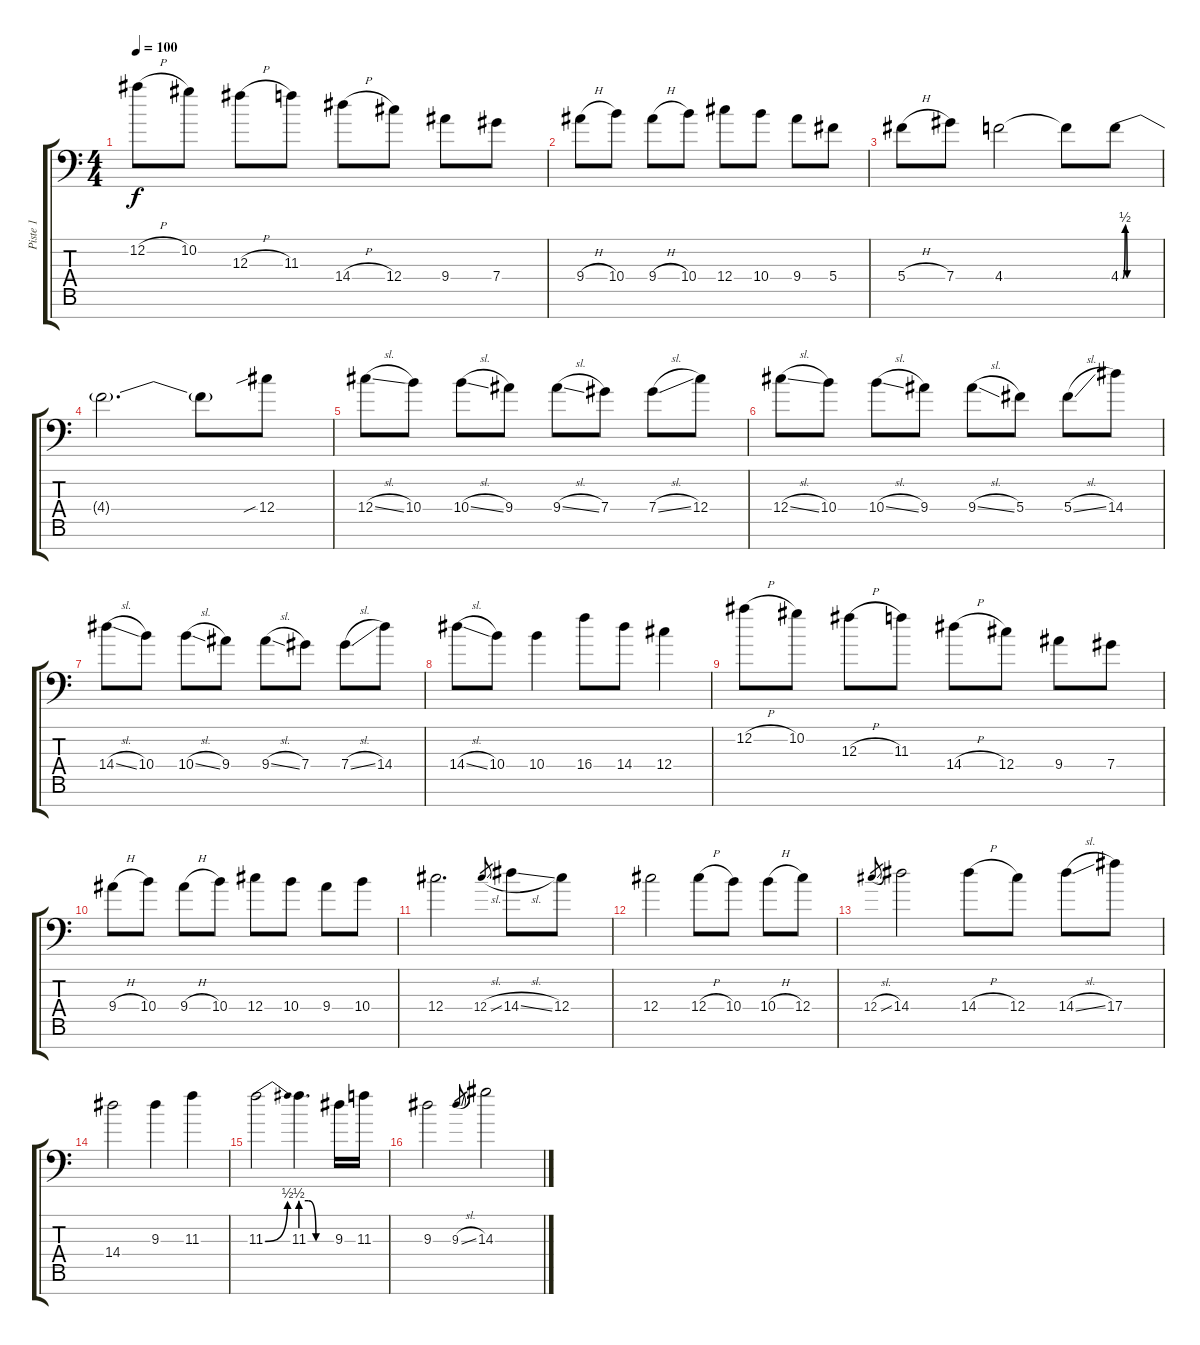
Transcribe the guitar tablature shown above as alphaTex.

\track ("Piste 1" "Piste 1") {instrument overdrivenguitar}
\staff {score tabs}
\tuning (Eb4 Bb3 Gb3 Db3 Ab2 Eb2 Bb1) {hide}
\ts (4 4)
\tempo 100
\clef f4
\ks c
12.2{h}.8{dy f} 10.2.8 12.3{h}.8 11.3.8 14.4{h}.8 12.4.8 9.4.8 7.4.8 |
9.4{h}.8 10.4.8 9.4{h}.8 10.4.8 12.4.8 10.4.8 9.4.8 5.4.8 |
5.4{h}.8 7.4.8 4.4.2 4.4{t}.8 4.4{be (custom 0 0 3 0 7 2 10 0 13 0 60 0)}.8 |
4.4{t}.2{d} 4.4{t}.8 12.4{sib}.8 |
12.4{sl}.8 10.4.8 10.4{sl}.8 9.4.8 9.4{sl}.8 7.4.8 7.4{sl}.8 12.4.8 |
12.4{sl}.8 10.4.8 10.4{sl}.8 9.4.8 9.4{sl}.8 5.4.8 5.4{sl}.8 14.4.8 |
14.4{sl}.8 10.4.8 10.4{sl}.8 9.4.8 9.4{sl}.8 7.4.8 7.4{sl}.8 14.4.8 |
14.4{sl}.8 10.4.8 10.4.4 16.4.8 14.4.8 12.4.4 |
12.2{h}.8 10.2.8 12.3{h}.8 11.3.8 14.4{h}.8 12.4.8 9.4.8 7.4.8 |
9.4{h}.8 10.4.8 9.4{h}.8 10.4.8 12.4.8 10.4.8 9.4.8 10.4.8 |
12.4.2{d} 12.4{sl}.8{gr} 14.4{sl}.8 12.4.8 |
12.4.2 12.4{h}.8 10.4.8 10.4{h}.8 12.4.8 |
12.4{sl}.8{gr} 14.4.2 14.4{h}.8 12.4.8 14.4{sl}.8 17.4.8 |
14.4.2 9.3.4 11.3.4 |
11.3{be (bend 0 0 60 2)}.2 11.3{be (custom 0 2 15 2 30 0 60 0)}.4{d} 9.3.16 11.3.16 |
9.3.2 9.3{sl}.8{gr} 14.3.2{volume 0}
